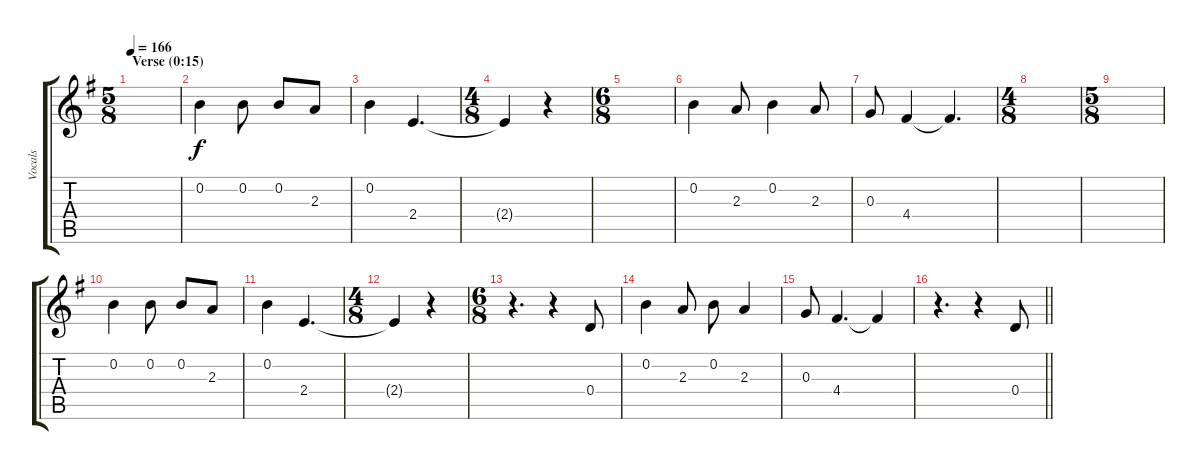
\track ("Vocals" "Vocals") {instrument choiraahs}
\staff {score tabs}
\tuning (E5 B4 G4 D4 A3 E3) {hide}
\ts (5 8)
\section ("" "Verse (0:15)")
\tempo 166
\clef g2
\ks g
|
0.2.4 0.2.8 0.2.8 2.3.8 |
0.2.4 2.4.4{d} |
\ts (4 8)
2.4{t}.4 r.4 |
\ts (6 8)
|
0.2.4 2.3.8 0.2.4 2.3.8 |
0.3.8 4.4.4 4.4{t}.4{d} |
\ts (4 8)
|
\ts (5 8)
|
0.2.4 0.2.8 0.2.8 2.3.8 |
0.2.4 2.4.4{d} |
\ts (4 8)
2.4{t}.4 r.4 |
\ts (6 8)
r.4{d} r.4 0.4.8 |
0.2.4 2.3.8 0.2.8 2.3.4 |
0.3.8 4.4.4{d} 4.4{t}.4 |
\barLineRight lightlight
r.4{d} r.4 0.4.8
